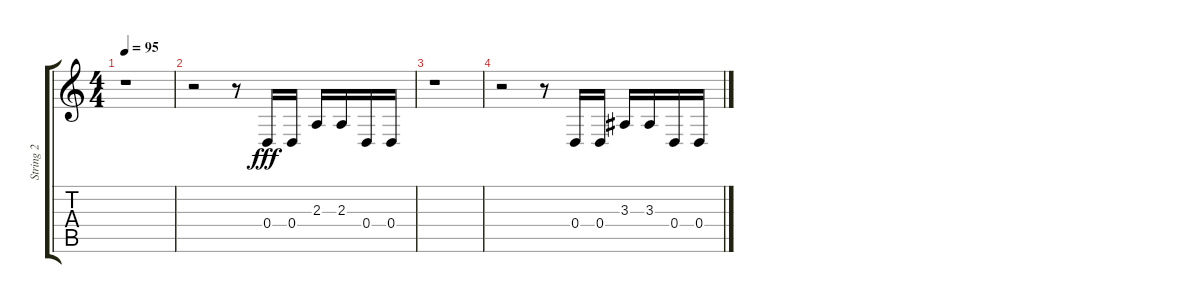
\track ("String 2" "String 2") {instrument stringensemble1}
\staff {score tabs}
\tuning (E4 B3 G3 D3 A2 E2) {hide}
\ts (4 4)
\tempo 95
\clef g2
\ks c
r.1{dy fff} |
r.2 r.8 0.4.16 0.4.16 2.3.16 2.3.16 0.4.16 0.4.16 |
r.1 |
r.2 r.8 0.4.16 0.4.16 3.3.16 3.3.16 0.4.16 0.4.16
